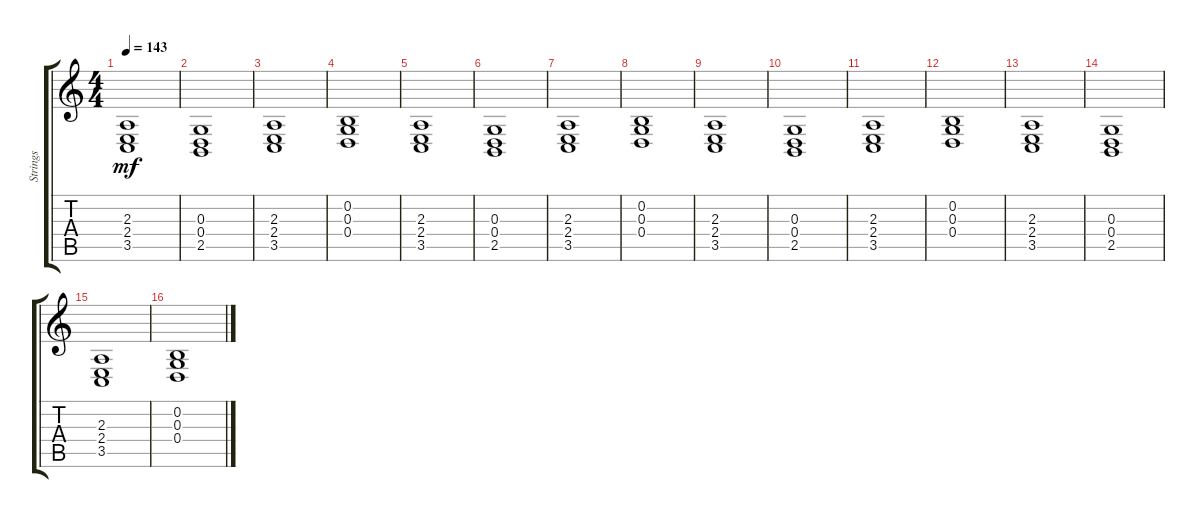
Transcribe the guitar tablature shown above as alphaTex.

\track ("Strings" "Strings") {instrument stringensemble1}
\staff {score tabs}
\tuning (E4 B3 G3 D3 A2 E2) {hide}
\ts (4 4)
\tempo 143
\clef g2
\ks c
(2.3 2.4 3.5).1{dy mf} |
(0.3 0.4 2.5).1 |
(2.3 2.4 3.5).1 |
(0.2 0.3 0.4).1 |
(2.3 2.4 3.5).1 |
(0.3 0.4 2.5).1 |
(2.3 2.4 3.5).1 |
(0.2 0.3 0.4).1 |
(2.3 2.4 3.5).1 |
(0.3 0.4 2.5).1 |
(2.3 2.4 3.5).1 |
(0.2 0.3 0.4).1 |
(2.3 2.4 3.5).1 |
(0.3 0.4 2.5).1 |
(2.3 2.4 3.5).1 |
(0.2 0.3 0.4).1
